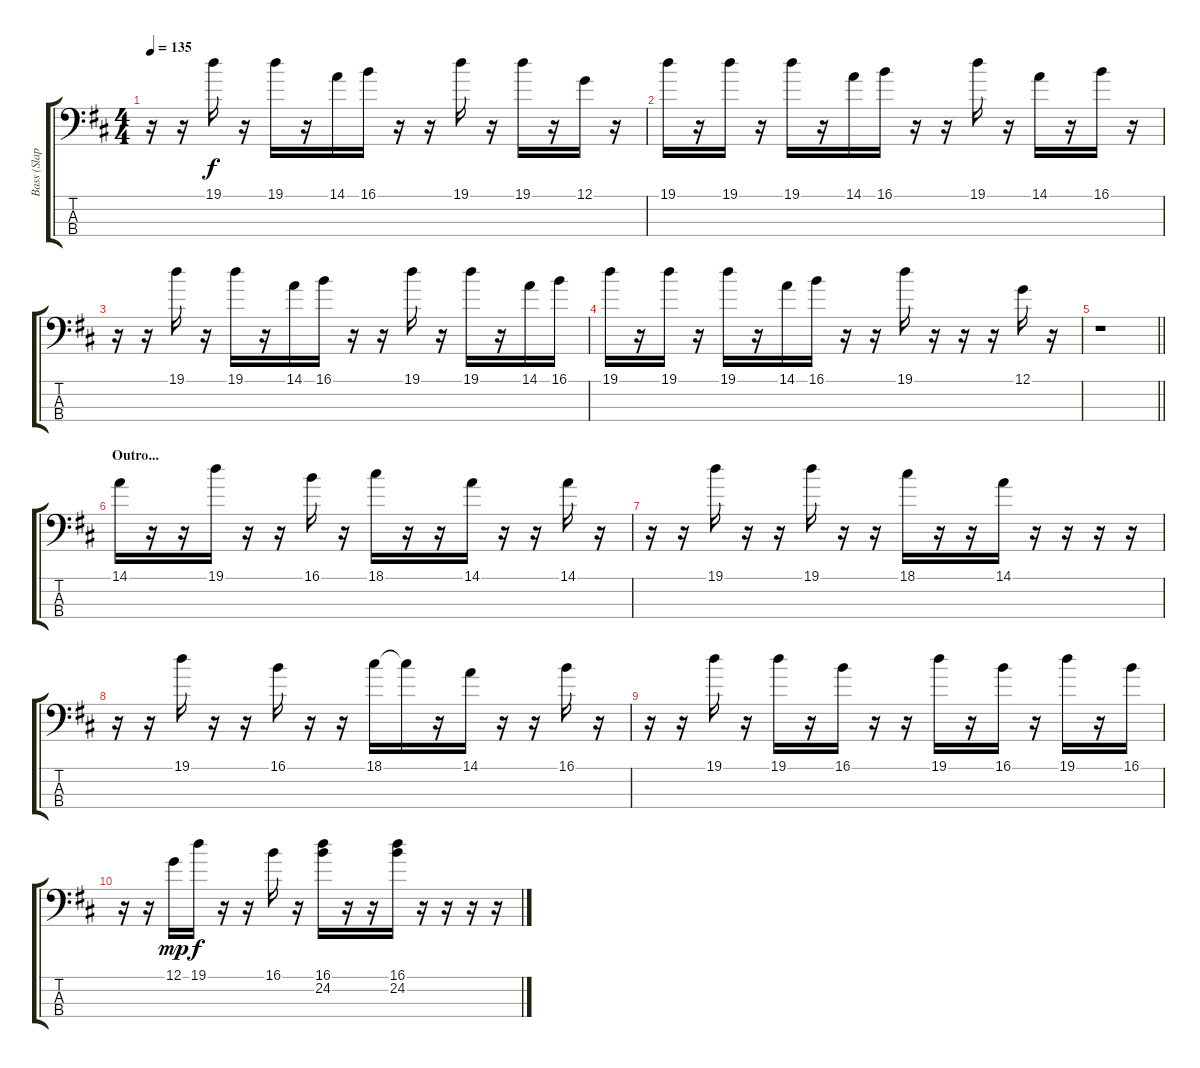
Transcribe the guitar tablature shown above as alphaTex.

\track ("Bass (Slap)" "Bass (Slap") {instrument slapbass1}
\staff {score tabs}
\tuning (G2 D2 A1 E1) {hide}
\ts (4 4)
\tempo 135
\clef f4
\ks d
r.16{dy f} r.16 19.1.16 r.16 19.1.16 r.16 14.1.16 16.1.16 r.16 r.16 19.1.16 r.16 19.1.16 r.16 12.1.16 r.16 |
19.1.16 r.16 19.1.16 r.16 19.1.16 r.16 14.1.16 16.1.16 r.16 r.16 19.1.16 r.16 14.1.16 r.16 16.1.16 r.16 |
r.16 r.16 19.1.16 r.16 19.1.16 r.16 14.1.16 16.1.16 r.16 r.16 19.1.16 r.16 19.1.16 r.16 14.1.16 16.1.16 |
19.1.16 r.16 19.1.16 r.16 19.1.16 r.16 14.1.16 16.1.16 r.16 r.16 19.1.16 r.16 r.16 r.16 12.1.16 r.16 |
\barLineRight lightlight
r.1 |
\section ("" "Outro...")
14.1.16 r.16 r.16 19.1.16 r.16 r.16 16.1.16 r.16 18.1.16 r.16 r.16 14.1.16 r.16 r.16 14.1.16 r.16 |
r.16 r.16 19.1.16 r.16 r.16 19.1.16 r.16 r.16 18.1.16 r.16 r.16 14.1.16 r.16 r.16 r.16 r.16 |
r.16 r.16 19.1.16 r.16 r.16 16.1.16 r.16 r.16 18.1.16 18.1{t}.16 r.16 14.1.16 r.16 r.16 16.1.16 r.16 |
r.16 r.16 19.1.16 r.16 19.1.16 r.16 16.1.16 r.16 r.16 19.1.16 r.16 16.1.16 r.16 19.1.16 r.16 16.1.16 |
r.16 r.16 12.1.16{dy mp} 19.1.16{dy f} r.16 r.16 16.1.16 r.16 (16.1 24.2).16 r.16 r.16 (16.1 24.2).16 r.16 r.16 r.16 r.16
